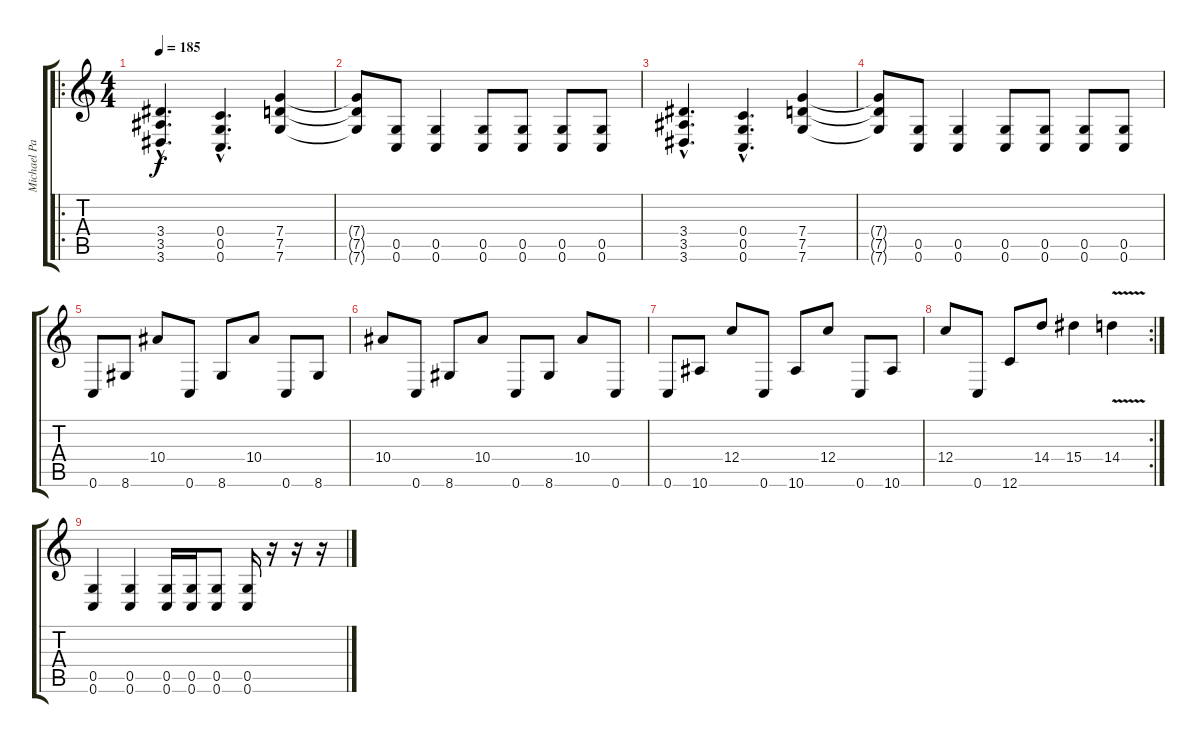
\track ("Michael Padget" "Michael Pa") {instrument distortionguitar}
\staff {score tabs}
\tuning (D4 A3 F3 C3 G2 C2) {hide}
\ro
\ts (4 4)
\tempo 185
\clef g2
\ks c
(3.4{hac} 3.5{hac} 3.6{hac}).4{d dy f} (0.4{hac} 0.5{hac} 0.6{hac}).4{d} (7.4 7.5 7.6).4 |
(7.4{t} 7.5{t} 7.6{t}).8 (0.5 0.6).8 (0.5 0.6).4 (0.5 0.6).8 (0.5 0.6).8 (0.5 0.6).8 (0.5 0.6).8 |
(3.4{hac} 3.5{hac} 3.6{hac}).4{d} (0.4{hac} 0.5{hac} 0.6{hac}).4{d} (7.4 7.5 7.6).4 |
(7.4{t} 7.5{t} 7.6{t}).8 (0.5 0.6).8 (0.5 0.6).4 (0.5 0.6).8 (0.5 0.6).8 (0.5 0.6).8 (0.5 0.6).8 |
0.6.8 8.6.8 10.4.8 0.6.8 8.6.8 10.4.8 0.6.8 8.6.8 |
10.4.8 0.6.8 8.6.8 10.4.8 0.6.8 8.6.8 10.4.8 0.6.8 |
0.6.8 10.6.8 12.4.8 0.6.8 10.6.8 12.4.8 0.6.8 10.6.8 |
\rc 2
12.4.8 0.6.8 12.6.8 14.4.8 15.4.4 14.4{v}.4 |
(0.5 0.6).4 (0.5 0.6).4 (0.5 0.6).16 (0.5 0.6).16 (0.5 0.6).8 (0.5 0.6).16 r.16 r.16 r.16
